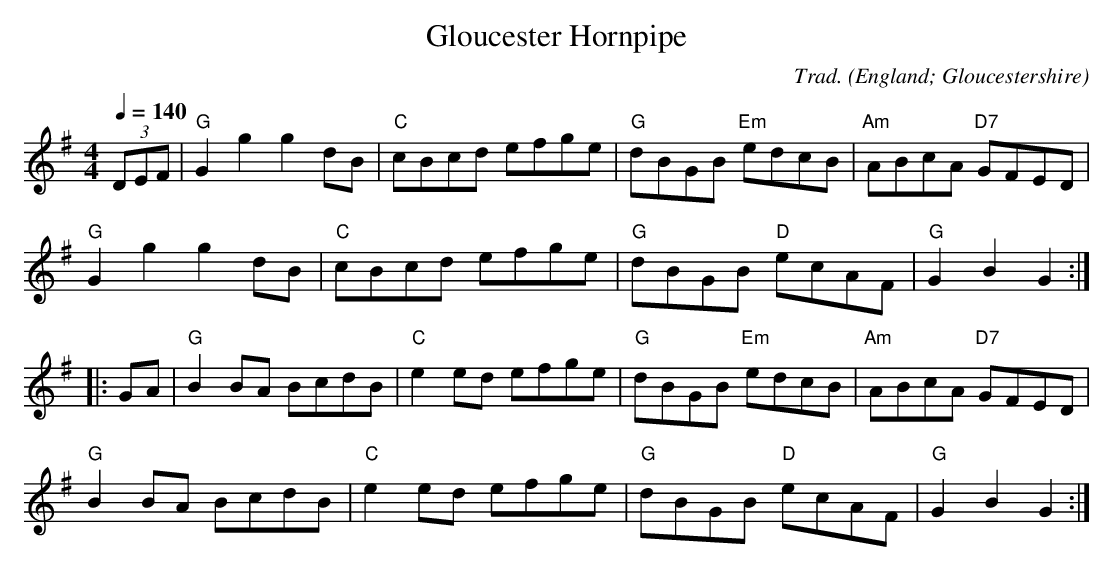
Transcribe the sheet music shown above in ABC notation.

X:1
T:Gloucester Hornpipe
C:Trad.
O:England; Gloucestershire
M:4/4
L:1/8
Q:1/4=140
K:G
(3DEF|"G"G2g2g2 dB|"C"cBcd efge|"G"dBGB "Em"edcB|"Am"ABcA "D7"GFED|
"G"G2g2g2 dB|"C"cBcd efge|"G"dBGB "D"ecAF|"G"G2B2G2:|
|:GA|"G"B2 BA BcdB|"C"e2 ed efge|"G"dBGB "Em"edcB|"Am"ABcA "D7"GFED|
"G"B2 BA BcdB|"C"e2 ed efge|"G"dBGB "D"ecAF|"G"G2B2G2:|
